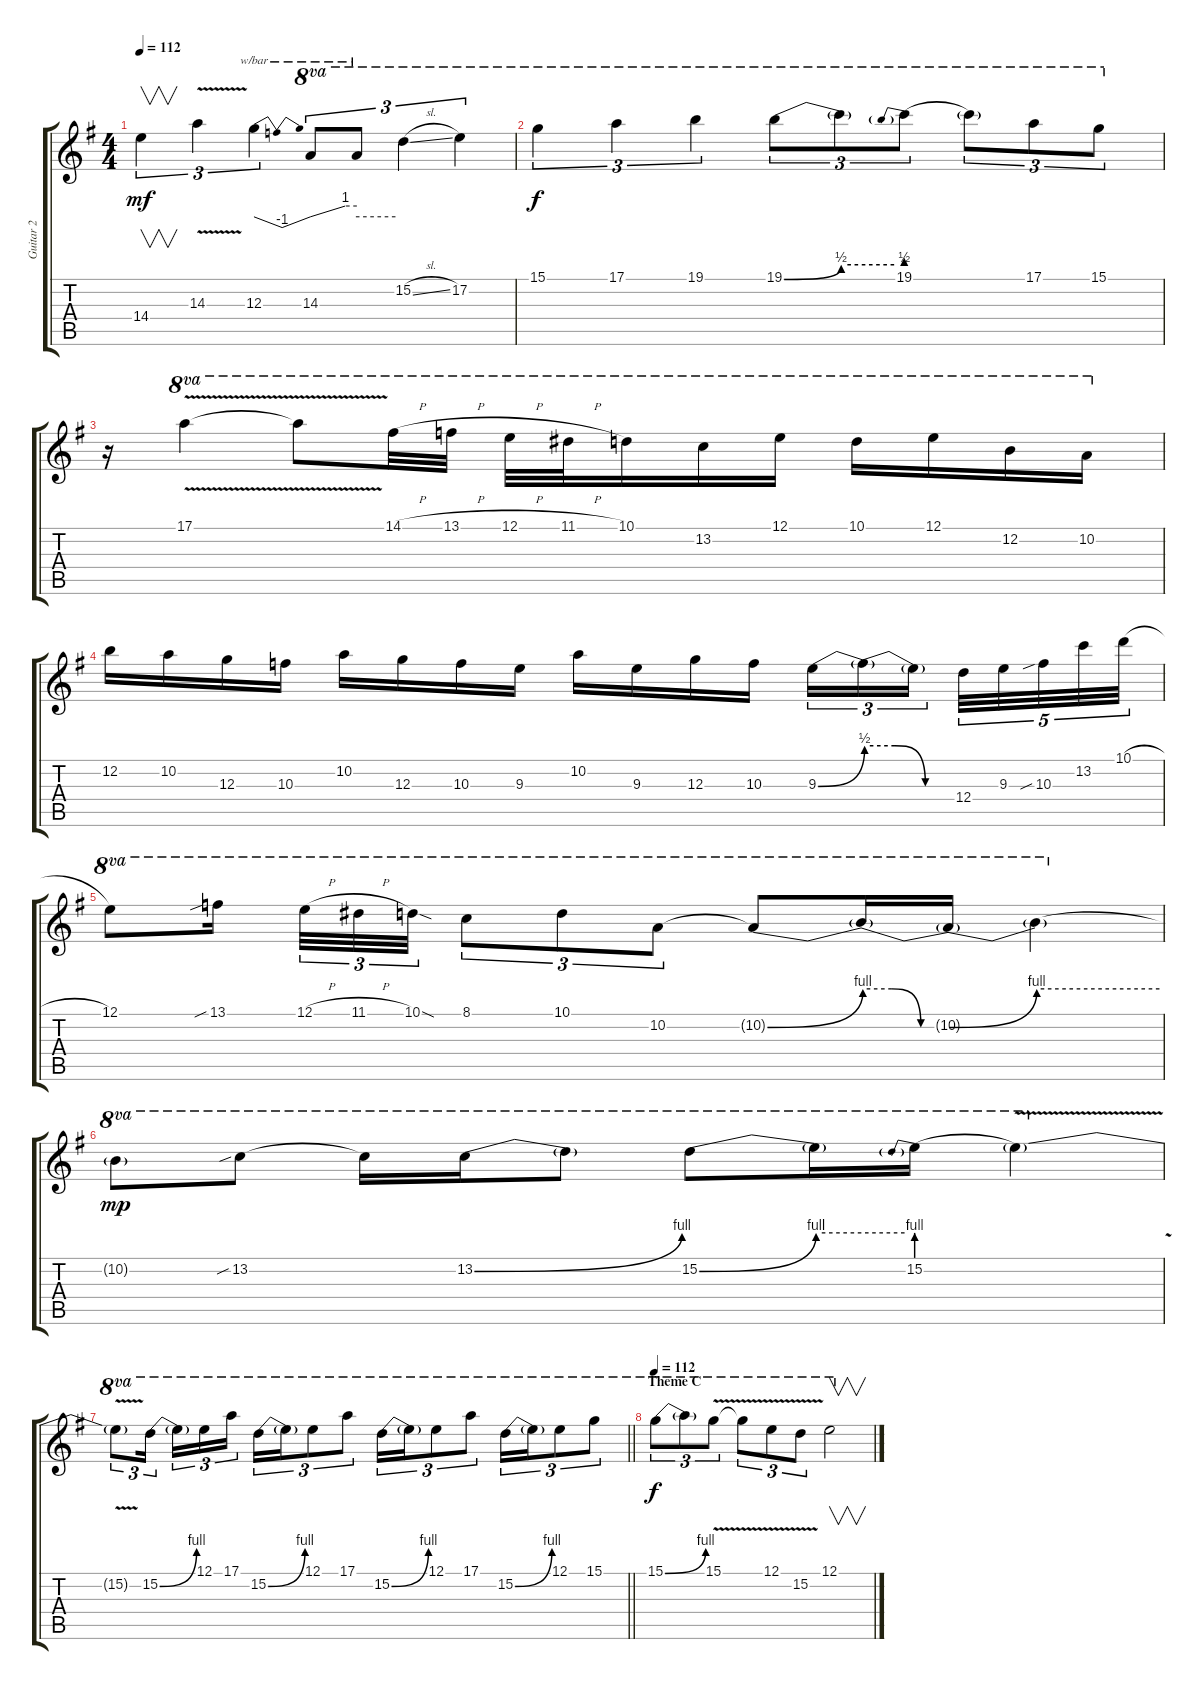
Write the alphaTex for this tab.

\track ("Guitar 2" "Guitar 2") {instrument overdrivenguitar}
\staff {score tabs}
\tuning (E4 B3 G3 D3 A2 E2) {hide}
\ts (4 4)
\tempo 112
\clef g2
\ks g
14.4.4{v tu (3 2) dy mf} 14.3{v}.4{tu (3 2)} 12.3.4{tu (3 2) tbe (dip default 0 0 30 -4 60 0)} 14.3.8{tu (3 2) tbe (custom default 0 0 45 4 60 4) ot 8va} 14.3{t}.8{tu (3 2) tbe (hold default 0 0 60 0) ot 8va} 15.2{sl}.4{tu (3 2) ot 8va} 17.2.4{tu (3 2) ot 8va} |
15.1.4{tu (3 2) ot 8va dy f} 17.1.4{tu (3 2) ot 8va} 19.1.4{tu (3 2) ot 8va} 19.1{be (bend 0 0 60 2)}.8{tu (3 2) ot 8va} 19.1{be (hold 0 2 60 2) t}.8{tu (3 2) ot 8va} 19.1{be (prebend 0 2 60 2)}.8{tu (3 2) ot 8va} 19.1{t}.8{tu (3 2) ot 8va} 17.1.8{tu (3 2) ot 8va} 15.1.8{tu (3 2) ot 8va} |
r.16 17.1{v}.4{ot 8va} 17.1{v t}.8{ot 8va} 14.1{h}.32{ot 8va} 13.1{h}.32{ot 8va} 12.1{h}.32{ot 8va} 11.1{h}.32{ot 8va} 10.1.16{ot 8va} 13.2.16{ot 8va} 12.1.16{ot 8va} 10.1.16{ot 8va} 12.1.16{ot 8va} 12.2.16{ot 8va} 10.2.16{ot 8va} |
12.2.16 10.2.16 12.3.16 10.3.16 10.2.16 12.3.16 10.3.16 9.3.16 10.2.16 9.3.16 12.3.16 10.3.16 9.3{be (bend 0 0 60 2)}.16{tu (3 2)} 9.3{be (custom 0 2 20 2 40 0 60 0) t}.16{tu (3 2)} 9.3{t}.16{tu (3 2) beam splitsecondary} 12.4.32{tu (5 4)} 9.3.32{tu (5 4)} 10.3{sib}.32{tu (5 4)} 13.2.32{tu (5 4)} 10.1{h}.32{tu (5 4)} |
12.1.8{ot 8va} 13.1{sib}.16{ot 8va beam splitsecondary} 12.1{h}.32{tu (3 2) ot 8va} 11.1{h}.32{tu (3 2) ot 8va} 10.1{sod}.32{tu (3 2) ot 8va} 8.1.8{tu (3 2) ot 8va} 10.1.8{tu (3 2) ot 8va} 10.2.8{tu (3 2) ot 8va} 10.2{be (bend 0 0 60 4) t}.8{ot 8va} 10.2{be (custom 0 4 20 4 40 0 60 0) t}.16{ot 8va} 10.2{be (bend 0 0 60 4) t}.16{ot 8va} 10.2{be (hold 0 4 60 4) t}.4{ot 8va} |
10.2{t}.8{ot 8va dy mp} 13.2{sib}.8{ot 8va} 13.2{t}.16{ot 8va} 13.2{be (bend 0 0 60 4)}.16{ot 8va} 13.2{t}.8{ot 8va} 15.2{be (bend 0 0 60 4)}.8{ot 8va} 15.2{be (hold 0 4 60 4) t}.16{ot 8va} 15.2{be (prebend 0 4 60 4)}.16{ot 8va} 15.2{v t}.4{ot 8va} |
\barLineRight lightlight
15.2{v t}.8{tu (3 2) ot 8va} 15.2{be (bend 0 0 60 4)}.16{tu (3 2) ot 8va beam splitsecondary} 15.2{t}.16{tu (3 2) ot 8va} 12.1.16{tu (3 2) ot 8va} 17.1.16{tu (3 2) ot 8va} 15.2{be (bend 0 0 60 4)}.16{tu (3 2) ot 8va} 15.2{t}.16{tu (3 2) ot 8va} 12.1.8{tu (3 2) ot 8va} 17.1.8{tu (3 2) ot 8va} 15.2{be (bend 0 0 60 4)}.16{tu (3 2) ot 8va} 15.2{t}.16{tu (3 2) ot 8va} 12.1.8{tu (3 2) ot 8va} 17.1.8{tu (3 2) ot 8va} 15.2{be (bend 0 0 60 4)}.16{tu (3 2) ot 8va} 15.2{t}.16{tu (3 2) ot 8va} 12.1.8{tu (3 2) ot 8va} 15.1.8{tu (3 2) ot 8va} |
\section ("" "Theme C")
\tempo 112
15.1{be (bend 0 0 60 4)}.8{tu (3 2) ot 8va dy f} 15.1{t}.8{tu (3 2) ot 8va} 15.1{v}.8{tu (3 2) ot 8va} 15.1{v t}.8{tu (3 2) ot 8va} 12.1{v}.8{tu (3 2) ot 8va} 15.2{v}.8{tu (3 2) ot 8va} 12.1.2{v ot 8va}
